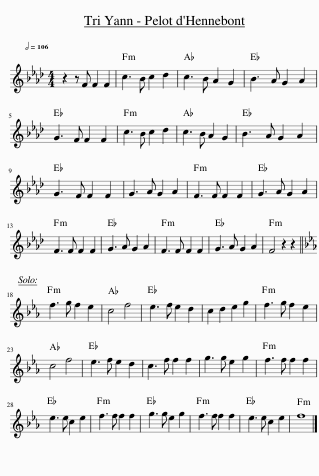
X:1
L:1/8
M:4/4
I:linebreak $
K:Ab
V:1 treble
V:1
 z2 z[Q:1/2=106] F F2 F2 | c3 B c2 d2 | c3 B A2 G2 | B3 A G2 A2 |$ G3 F F2 F2 | %5
 c3 B c2 d2 | c3 B A2 G2 | B3 A G2 A2 |$ G3 F F2 F2 | G3 A G2 A2 | %10
 F3 F F2 F2 | G3 A G2 A2 |$ F3 F F2 F2 | G3 A G2 A2 | F3 F F2 F2 | %15
 G3 A G2 A2 | F4 z2 z2 ||$[K:Eb] f3 g f2 e2 | c4 f4 | e3 f e2 d2 | %20
 c2 d2 e2 g2 | f3 g f2 e2 |$ c4 f4 | e3 f e2 d2 | c3 f f2 f2 | %25
 g3 g e2 g2 | f3 f f2 f2 |$ e3 e c2 e2 | f3 f f2 f2 | g3 g e2 g2 | %30
 f3 f f2 f2 | e3 e c2 e2 | f8 |] %33
